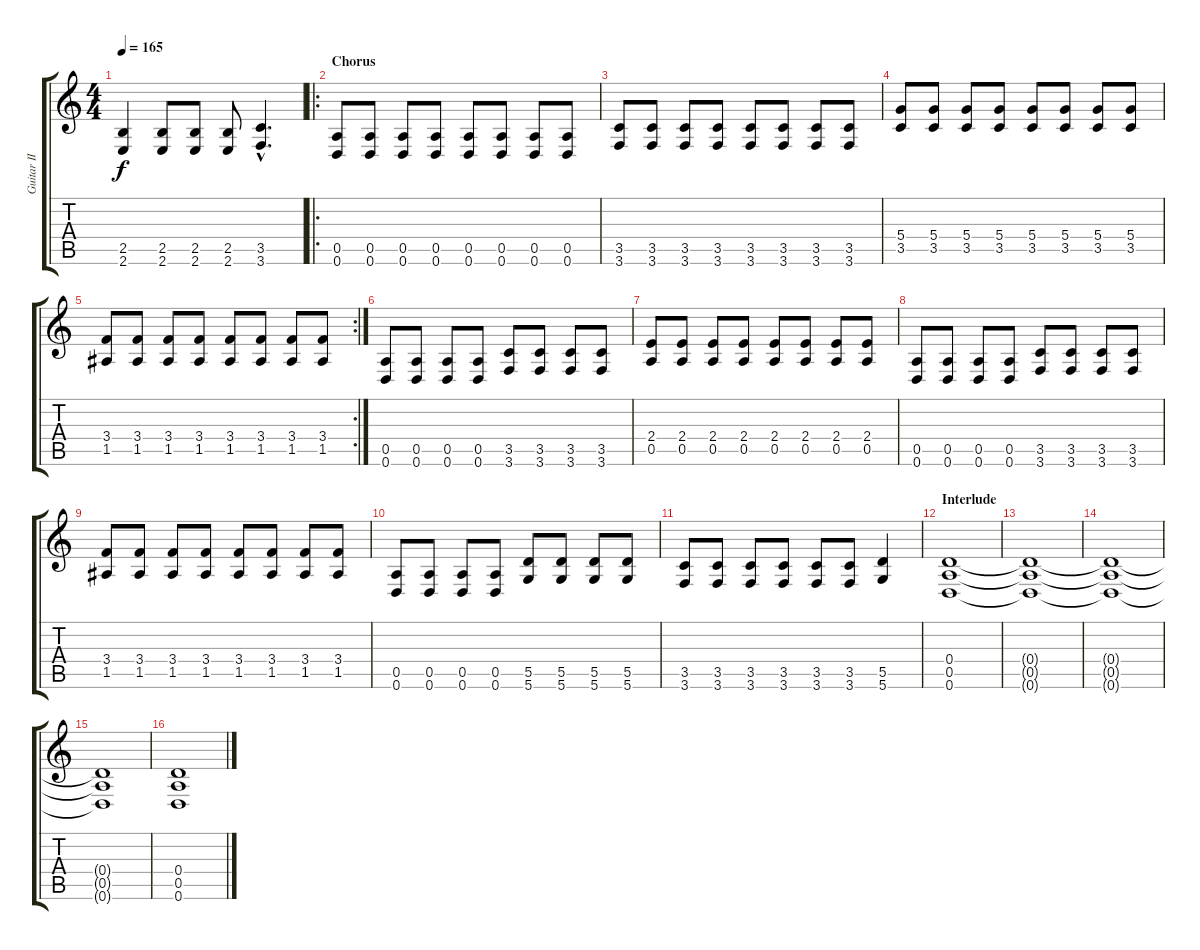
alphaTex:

\track ("Guitar II" "Guitar II") {instrument distortionguitar}
\staff {score tabs}
\tuning (E4 B3 G3 D3 A2 D2) {hide}
\ts (4 4)
\tempo 165
\clef g2
\ks c
(2.5 2.6).4{dy f} (2.5 2.6).8 (2.5 2.6).8 (2.5 2.6).8 (3.5{hac} 3.6{hac}).4{d} |
\ro
\section ("" "Chorus")
(0.5 0.6).8 (0.5 0.6).8 (0.5 0.6).8 (0.5 0.6).8 (0.5 0.6).8 (0.5 0.6).8 (0.5 0.6).8 (0.5 0.6).8 |
(3.5 3.6).8 (3.5 3.6).8 (3.5 3.6).8 (3.5 3.6).8 (3.5 3.6).8 (3.5 3.6).8 (3.5 3.6).8 (3.5 3.6).8 |
(5.4 3.5).8 (5.4 3.5).8 (5.4 3.5).8 (5.4 3.5).8 (5.4 3.5).8 (5.4 3.5).8 (5.4 3.5).8 (5.4 3.5).8 |
\rc 2
(3.4 1.5).8 (3.4 1.5).8 (3.4 1.5).8 (3.4 1.5).8 (3.4 1.5).8 (3.4 1.5).8 (3.4 1.5).8 (3.4 1.5).8 |
(0.5 0.6).8 (0.5 0.6).8 (0.5 0.6).8 (0.5 0.6).8 (3.5 3.6).8 (3.5 3.6).8 (3.5 3.6).8 (3.5 3.6).8 |
(2.4 0.5).8 (2.4 0.5).8 (2.4 0.5).8 (2.4 0.5).8 (2.4 0.5).8 (2.4 0.5).8 (2.4 0.5).8 (2.4 0.5).8 |
(0.5 0.6).8 (0.5 0.6).8 (0.5 0.6).8 (0.5 0.6).8 (3.5 3.6).8 (3.5 3.6).8 (3.5 3.6).8 (3.5 3.6).8 |
(3.4 1.5).8 (3.4 1.5).8 (3.4 1.5).8 (3.4 1.5).8 (3.4 1.5).8 (3.4 1.5).8 (3.4 1.5).8 (3.4 1.5).8 |
(0.5 0.6).8 (0.5 0.6).8 (0.5 0.6).8 (0.5 0.6).8 (5.5 5.6).8 (5.5 5.6).8 (5.5 5.6).8 (5.5 5.6).8 |
(3.5 3.6).8 (3.5 3.6).8 (3.5 3.6).8 (3.5 3.6).8 (3.5 3.6).8 (3.5 3.6).8 (5.5 5.6).4 |
\section ("" "Interlude")
(0.4 0.5 0.6).1 |
(0.4{t} 0.5{t} 0.6{t}).1 |
(0.4{t} 0.5{t} 0.6{t}).1 |
(0.4{t} 0.5{t} 0.6{t}).1 |
(0.4 0.5 0.6).1
